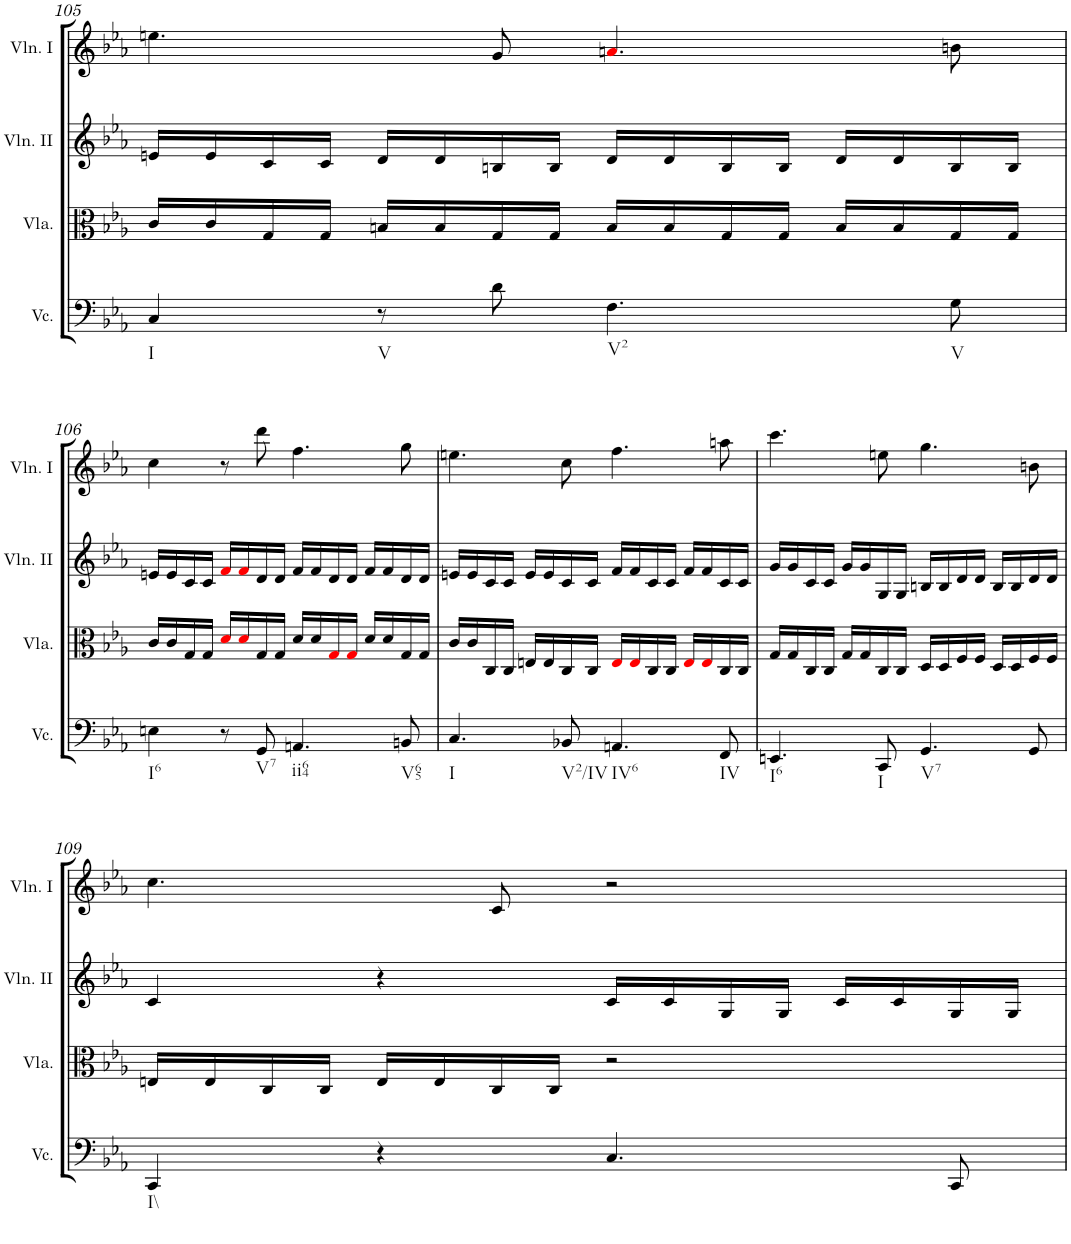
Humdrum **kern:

**kern	**kern	**kern	**kern
*part4	*part3	*part2	*part1
*staff4	*staff3	*staff2	*staff1
*I"Violoncello	*I"Viola	*I"Violin II	*I"Violin I
*I'Vc.	*I'Vla.	*I'Vln. II	*I'Vln. I
!!LO:PB:g=z
*clefC4	*clefC3	*clefG2	*clefG2
*k[b-e-a-]	*k[b-e-a-]	*k[b-e-a-]	*k[b-e-a-]
*E-:	*E-:	*E-:	*E-:
*M4/4	*M4/4	*M4/4	*M4/4
*met(c)	*met(c)	*met(c)	*met(c)
=105	=105	=105	=105
!LO:TX:b:t=I	!	!	!
4C/	16c/LL	16en/LL	4.een\
.	16c/	16e/	.
.	16G/	16c/	.
.	16G/JJ	16c/JJ	.
!LO:TX:b:t=V	!	!	!
8r	16Bn/LL	16d/LL	.
.	16B/	16d/	.
8d\	16G/	16Bn/	8g/
.	16G/JJ	16B/JJ	.
!LO:TX:b:t=V2	!	!	!
4.F\	16B/LL	16d/LL	4.ani/
.	16B/	16d/	.
.	16G/	16B/	.
.	16G/JJ	16B/JJ	.
.	16B/LL	16d/LL	.
.	16B/	16d/	.
!LO:TX:b:t=V	!	!	!
8G\	16G/	16B/	8bn\
.	16G/JJ	16B/JJ	.
!!LO:LB:g=z
=106	=106	=106	=106
!LO:TX:b:t=I6	!	!	!
4En\	16c/LL	16en/LL	4cc\
.	16c/	16e/	.
.	16G/	16c/	.
.	16G/JJ	16c/JJ	.
8r	16di/LL	16fi/LL	8r
.	16di/	16fi/	.
!LO:TX:b:t=V7	!	!	!
8GG/	16G/	16d/	8ddd\
.	16G/JJ	16d/JJ	.
!LO:TX:b:t=ii64	!	!	!
4.AAn/	16d/LL	16f/LL	4.ff\
.	16d/	16f/	.
.	16Gi/	16d/	.
.	16Gi/JJ	16d/JJ	.
.	16d/LL	16f/LL	.
.	16d/	16f/	.
!LO:TX:b:t=V65	!	!	!
8BBn/	16G/	16d/	8gg\
.	16G/JJ	16d/JJ	.
=107	=107	=107	=107
!LO:TX:b:t=I	!	!	!
4.C/	16c/LL	16en/LL	4.een\
.	16c/	16e/	.
.	16C/	16c/	.
.	16C/JJ	16c/JJ	.
.	16En/LL	16e/LL	.
.	16E/	16e/	.
!LO:TX:b:t=V2/IV	!	!	!
8BB-X/	16C/	16c/	8cc\
.	16C/JJ	16c/JJ	.
!LO:TX:b:t=IV6	!	!	!
4.AAn/	16Ei/LL	16f/LL	4.ff\
.	16Ei/	16f/	.
.	16C/	16c/	.
.	16C/JJ	16c/JJ	.
.	16Ei/LL	16f/LL	.
.	16Ei/	16f/	.
!LO:TX:b:t=IV	!	!	!
8FF/	16C/	16c/	8aan\
.	16C/JJ	16c/JJ	.
=108	=108	=108	=108
!LO:TX:b:t=I6	!	!	!
4.EEn/	16G/LL	16g/LL	4.ccc\
.	16G/	16g/	.
.	16C/	16c/	.
.	16C/JJ	16c/JJ	.
.	16G/LL	16g/LL	.
.	16G/	16g/	.
!LO:TX:b:t=I	!	!	!
8CC/	16C/	16G/	8een\
.	16C/JJ	16G/JJ	.
!LO:TX:b:t=V7	!	!	!
4.GG/	16D/LL	16Bn/LL	4.gg\
.	16D/	16B/	.
.	16F/	16d/	.
.	16F/JJ	16d/JJ	.
.	16D/LL	16B/LL	.
.	16D/	16B/	.
8GG/	16F/	16d/	8bn\
.	16F/JJ	16d/JJ	.
!!LO:LB:g=z
=109	=109	=109	=109
!LO:TX:b:t=I\\	!	!	!
4CC/	16En/LL	4c/	4.cc\
.	16E/	.	.
.	16C/	.	.
.	16C/JJ	.	.
4r	16E/LL	4r	.
.	16E/	.	.
.	16C/	.	8c/
.	16C/JJ	.	.
4.C/	2r	16c/LL	2r
.	.	16c/	.
.	.	16G/	.
.	.	16G/JJ	.
.	.	16c/LL	.
.	.	16c/	.
8CC/	.	16G/	.
.	.	16G/JJ	.
=	=	=	=
*-	*-	*-	*-
